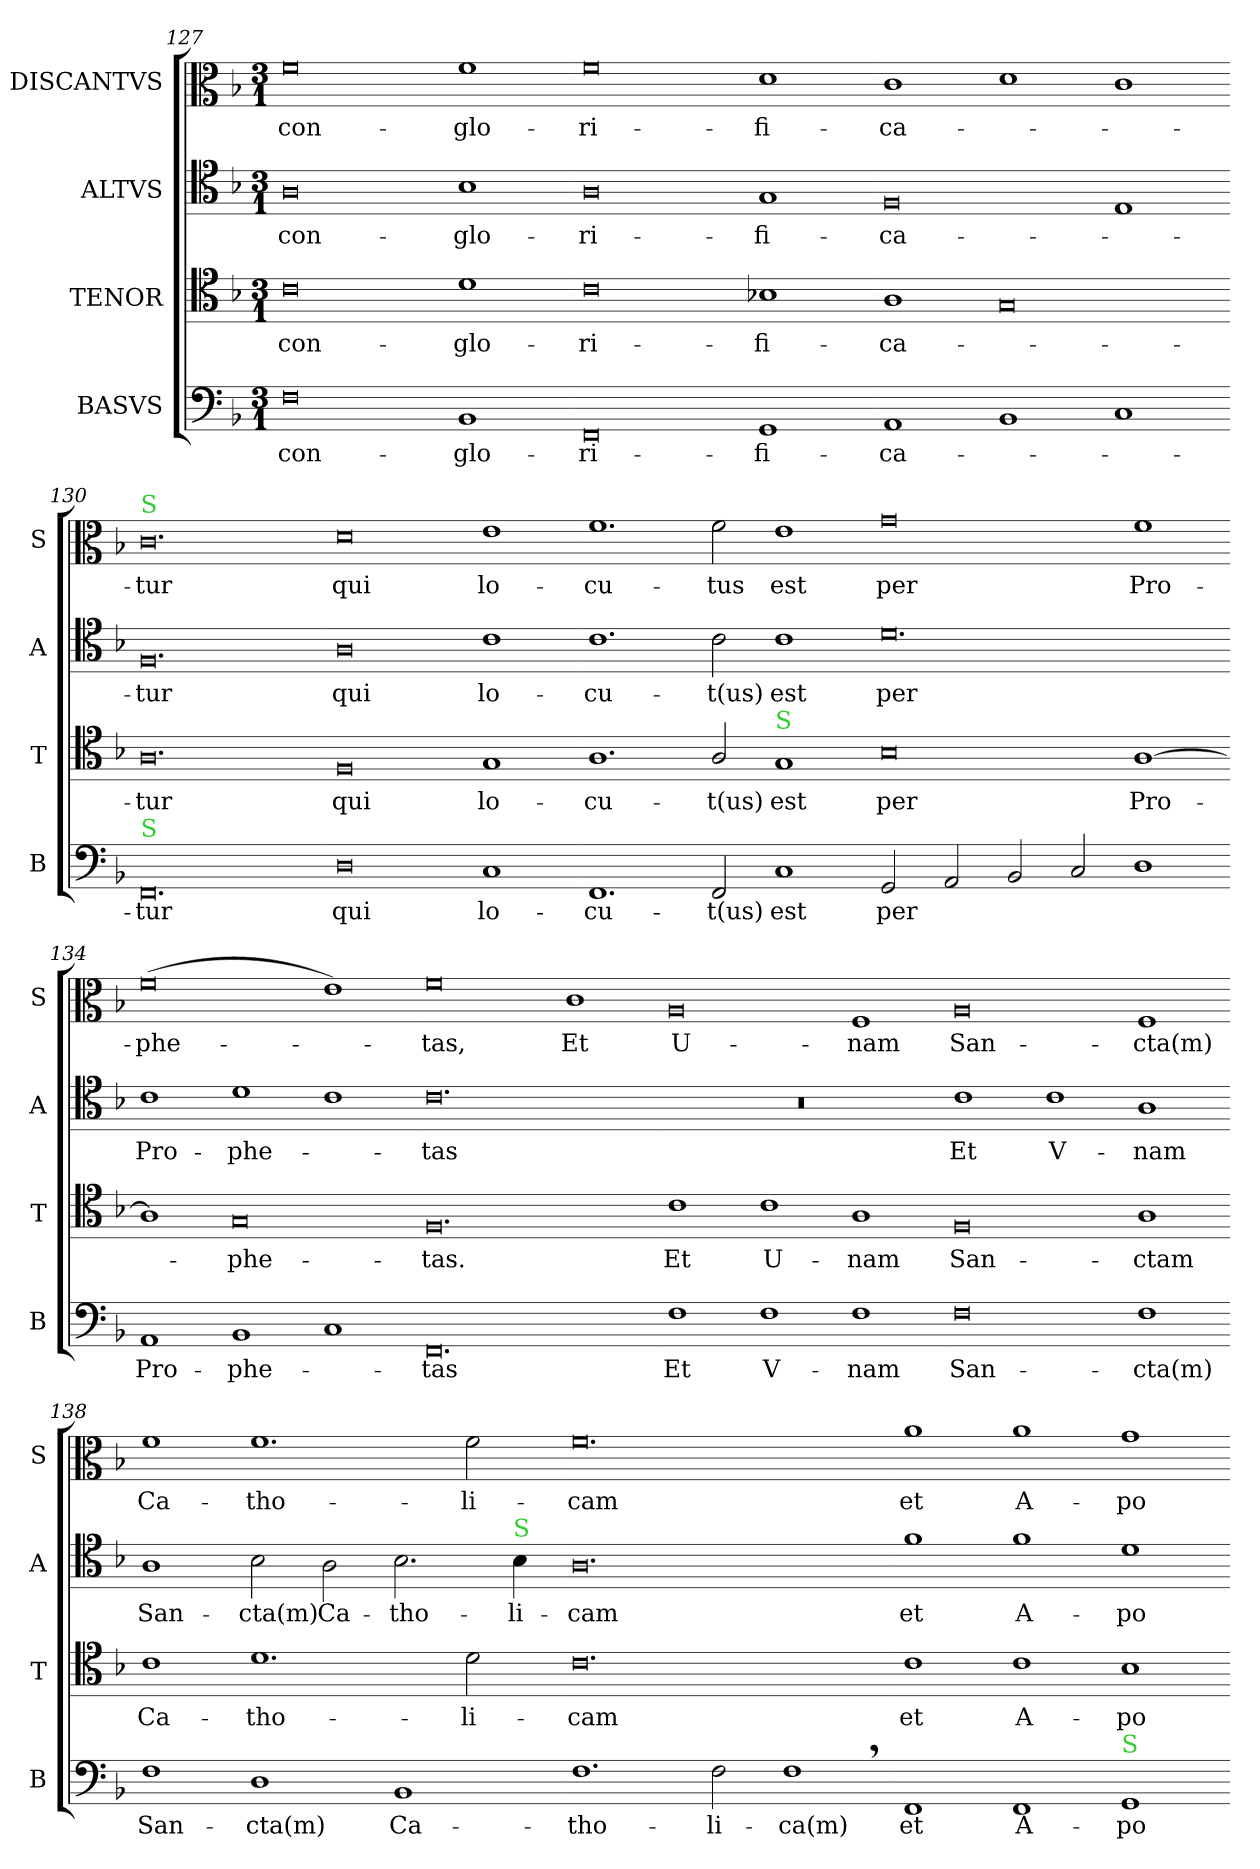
**kern	**text	**kern	**text	**kern	**text	**kern	**text
*part4	*part4	*part3	*part3	*part2	*part2	*part1	*part1
*staff4	*staff4	*staff3	*staff3	*staff2	*staff2	*staff1	*staff1
*I"BASVS	*	*I"TENOR	*	*I"ALTVS	*	*I"DISCANTVS	*
*I'B	*	*I'T	*	*I'A	*	*I'S	*
*clefF4	*	*clefC4	*	*clefC4	*	*clefC3	*
*k[b-]	*	*k[b-]	*	*k[b-]	*	*k[b-]	*
*F:	*	*F:	*	*F:	*	*F:	*
*M3/1	*	*M3/1	*	*M3/1	*	*M3/1	*
=127	=127	=127	=127	=127	=127	=127	=127
0F	con-	0c	con-	0A	con-	0f	con-
1BB-	-glo-	1d	-glo-	1B-	-glo-	1f	-glo-
=128-	=128-	=128-	=128-	=128-	=128-	=128-	=128-
0FF	-ri-	0c	-ri-	0A	-ri-	0f	-ri-
1GG	-fi-	1B-X	-fi-	1G	-fi-	1d	-fi-
=129-	=129-	=129-	=129-	=129-	=129-	=129-	=129-
1AA	-ca-	1A	-ca-	0F	-ca-	1c	-ca-
1BB-	.	0G	.	.	.	1d	.
1C	.	.	.	1E	.	1c	.
=130-	=130-	=130-	=130-	=130-	=130-	=130-	=130-
!	!	!	!	!	!	!LO:TX:a:color=limegreen:t=S	!
!LO:TX:a:color=limegreen:t=S	!	!	!	!	!	!	!
0.FF	-tur	0.A	-tur	0.F	-tur	0.c	-tur
=131-	=131-	=131-	=131-	=131-	=131-	=131-	=131-
0D	qui	0F	qui	0A	qui	0d	qui
1C	lo-	1G	lo-	1c	lo-	1e	lo-
=132-	=132-	=132-	=132-	=132-	=132-	=132-	=132-
1.FF	-cu-	1.A	-cu-	1.c	-cu-	1.f	-cu-
2FF/	-t(us)	2A/	-t(us)	2c\	-t(us)	2f\	-tus
!	!	!LO:TX:a:color=limegreen:t=S	!	!	!	!	!
1C	est	1G	est	1c	est	1e	est
=133-	=133-	=133-	=133-	=133-	=133-	=133-	=133-
2GG/	per	0B-	per	0.d	per	0g	per
2AA/	.	.	.	.	.	.	.
2BB-/	.	.	.	.	.	.	.
2C/	.	.	.	.	.	.	.
1D	.	[1A	Pro-	.	.	1f	Pro-
=134-	=134-	=134-	=134-	=134-	=134-	=134-	=134-
1AA	Pro-	1A]	.	1c	Pro-	(0f	-phe-
1BB-	-phe-	0G	-phe-	1d	-phe-	.	.
1C	.	.	.	1c	.	1e)	.
=135-	=135-	=135-	=135-	=135-	=135-	=135-	=135-
0.FF	-tas	0.F	-tas.	0.c	-tas	0f	-tas,
.	.	.	.	.	.	1c	Et
=136-	=136-	=136-	=136-	=136-	=136-	=136-	=136-
1F	Et	1c	Et	0.r	.	0A	U-
1F	V-	1c	U-	.	.	.	.
1F	-nam	1A	-nam	.	.	1F	-nam
=137-	=137-	=137-	=137-	=137-	=137-	=137-	=137-
0F	San-	0F	San-	1c	Et	0A	San-
.	.	.	.	1c	V-	.	.
1F	-cta(m)	1A	-ctam	1A	-nam	1F	-cta(m)
=138-	=138-	=138-	=138-	=138-	=138-	=138-	=138-
1F	San-	1c	Ca-	1A	San-	1f	Ca-
1D	-cta(m)	1.d	-tho-	2B-\	-cta(m)	1.f	-tho-
.	.	.	.	2A\	Ca-	.	.
1BB-	Ca-	.	.	2.B-\	-tho-	.	.
.	.	2d\	-li-	.	.	2f\	-li-
!	!	!	!	!LO:TX:a:color=limegreen:t=S	!	!	!
.	.	.	.	4B-\	-li-	.	.
=139-	=139-	=139-	=139-	=139-	=139-	=139-	=139-
1.F	-tho-	0.c	-cam	0.A	-cam	0.f	-cam
2F\	-li-	.	.	.	.	.	.
1F,<	-ca(m)	.	.	.	.	.	.
=140-	=140-	=140-	=140-	=140-	=140-	=140-	=140-
1FF	et	1c	et	1f	et	1a	et
1FF	A-	1c	A-	1f	A-	1a	A-
!LO:TX:a:color=limegreen:t=S	!	!	!	!	!	!	!
1GG	-po-	1B-	-po-	1d	-po-	1g	-po-
=-	=-	=-	=-	=-	=-	=-	=-
*-	*-	*-	*-	*-	*-	*-	*-
